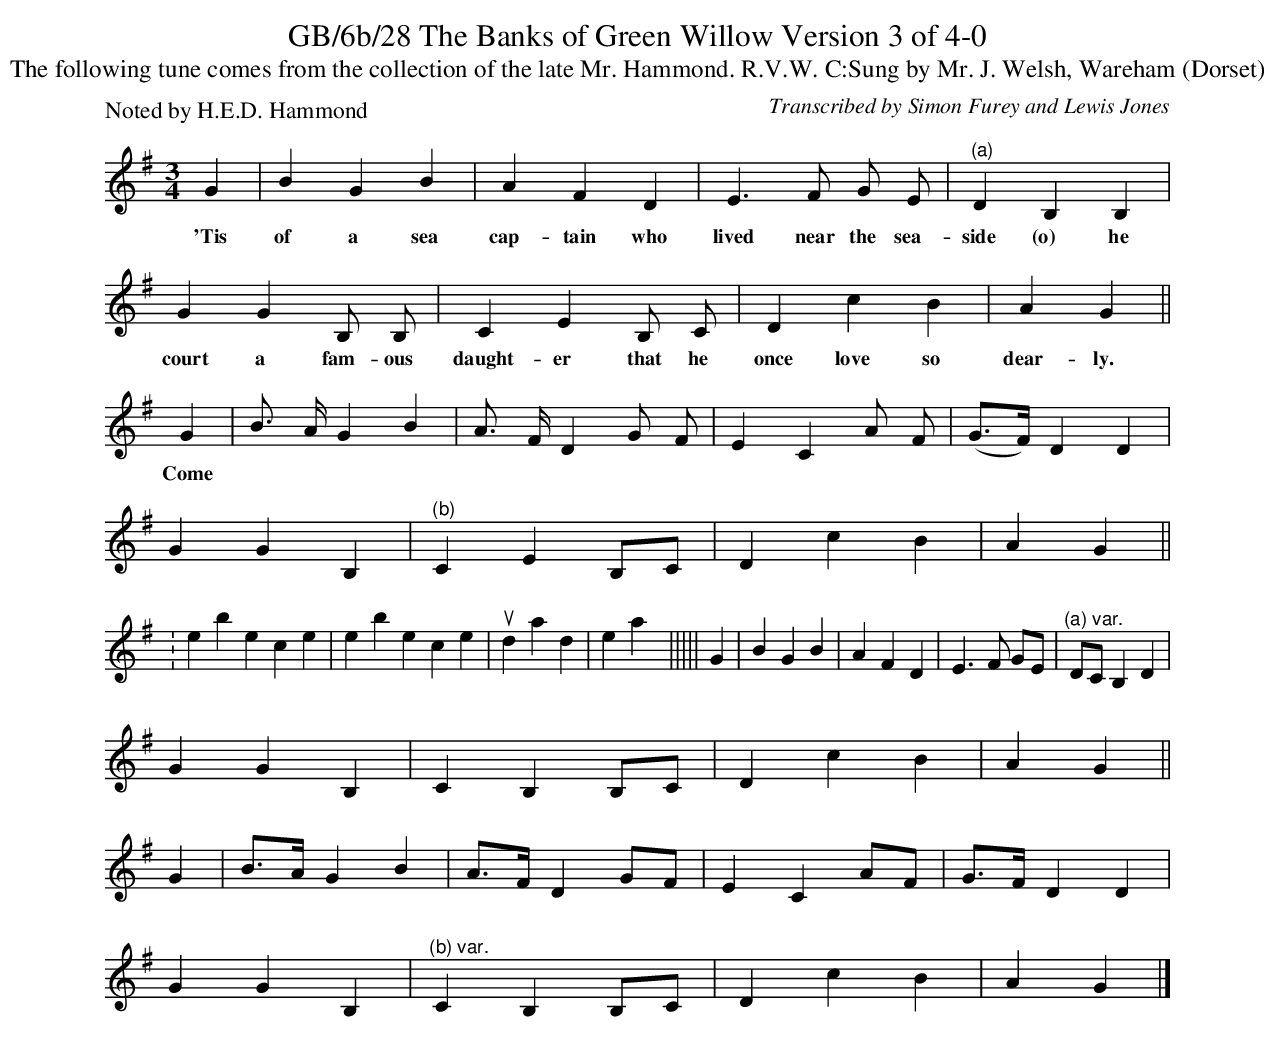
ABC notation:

X:1
T:GB/6b/28 The Banks of Green Willow Version 3 of 4-0
T:The following tune comes from the collection of the late Mr. Hammond. R.V.W. C:Sung by Mr. J. Welsh, Wareham (Dorset)
P:Noted by H.E.D. Hammond
C:Transcribed by Simon Furey and Lewis Jones
L:1/4
M:3/4
K:G
G | B G B | A F D | E3/2 F/ G/ E/ |"^(a)" D B, B, |$ G G B,/ B,/ | C E B,/ C/ | D c B | A G ||$ G |
w: 'Tis|of a sea|cap- tain who|lived near the sea-|side (o) he|court a fam- ous|daught- er that he| once love so|dear- ly.|Come|
B/ >A/ G B | A/ >F/ D G/ F/ | E C A/ F/ | (G/>F/) D D |$ G G B, |"^(b)" C E B,/C/ | D c B | A G ||$ w: toll the bell come|toll the bell oh come|toll it loud and|eas- * i- ly|||||
G | B G B | A F D | E3/2 F/ G/E/ |"^(a) var." D/C/ B, D |$ G G B, | C B, B,/C/ | D c B | A G ||$
w: |||||||||
G | B/>A/ G B | A/>F/ D G/F/ | E C A/F/ | G/>F/ D D |$ G G B, |"^(b) var." C B, B,/C/ | D c B |
w: ||||||||
A G |]
w: |
